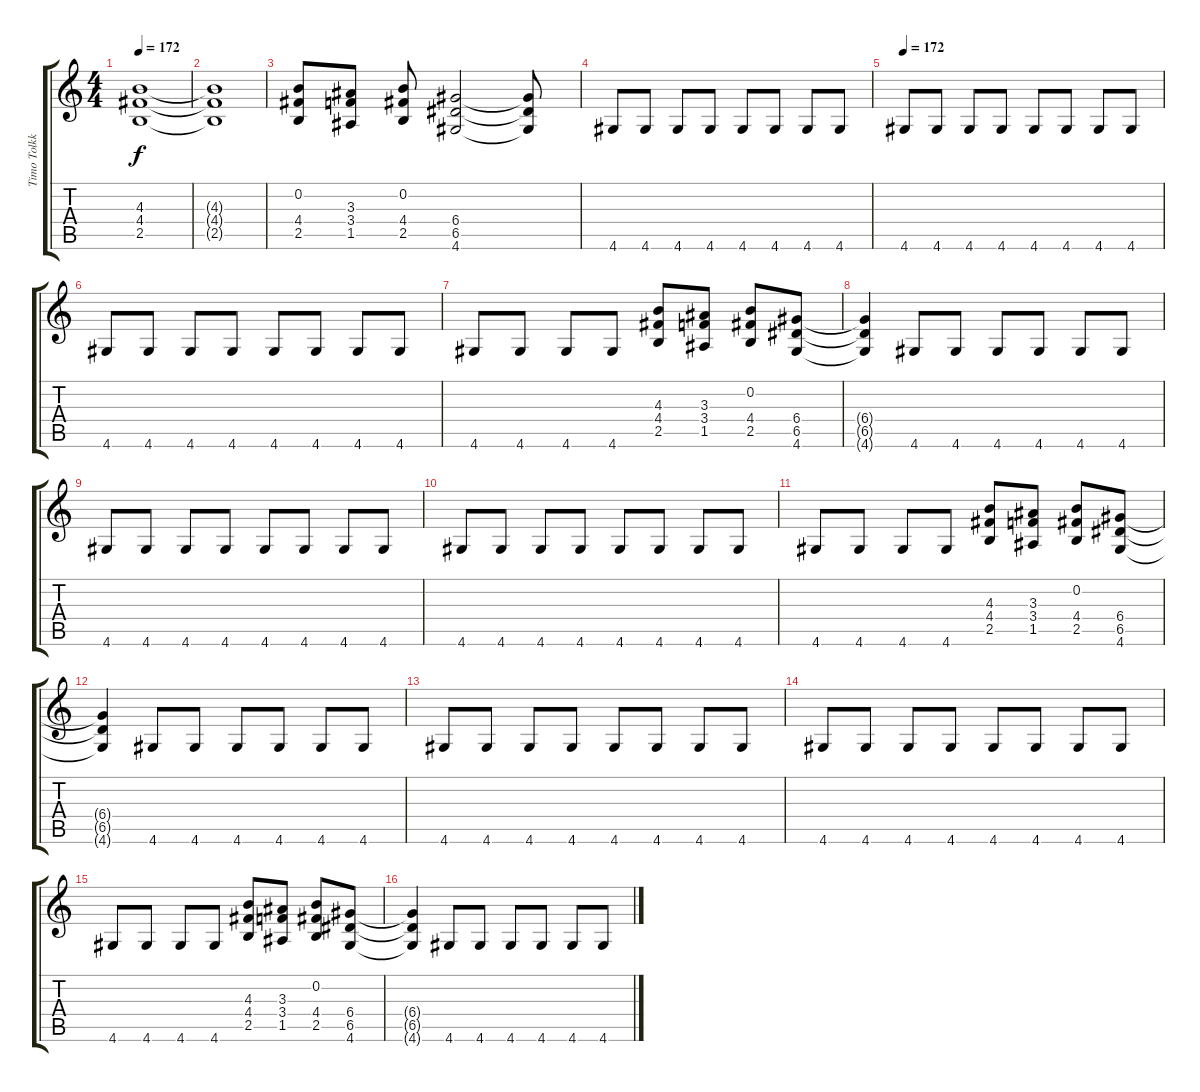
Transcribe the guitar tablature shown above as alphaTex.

\track ("Timo Tolkki" "Timo Tolkk") {instrument distortionguitar}
\staff {score tabs}
\tuning (E4 B3 G3 D3 A2 E2) {hide}
\ts (4 4)
\tempo 172
\clef g2
\ks c
(4.3 4.4 2.5).1{dy f} |
(4.3{t} 4.4{t} 2.5{t}).1 |
(0.2 4.4 2.5).8 (3.3 3.4 1.5).8 (0.2 4.4 2.5).8 (6.4 6.5 4.6).2 (6.4{t} 6.5{t} 4.6{t}).8 |
4.6.8 4.6.8 4.6.8 4.6.8 4.6.8 4.6.8 4.6.8 4.6.8 |
\tempo 172
4.6.8 4.6.8 4.6.8 4.6.8 4.6.8 4.6.8 4.6.8 4.6.8 |
4.6.8 4.6.8 4.6.8 4.6.8 4.6.8 4.6.8 4.6.8 4.6.8 |
4.6.8 4.6.8 4.6.8 4.6.8 (4.3 4.4 2.5).8 (3.3 3.4 1.5).8 (0.2 4.4 2.5).8 (6.4 6.5 4.6).8 |
(6.4{t} 6.5{t} 4.6{t}).4 4.6.8 4.6.8 4.6.8 4.6.8 4.6.8 4.6.8 |
4.6.8 4.6.8 4.6.8 4.6.8 4.6.8 4.6.8 4.6.8 4.6.8 |
4.6.8 4.6.8 4.6.8 4.6.8 4.6.8 4.6.8 4.6.8 4.6.8 |
4.6.8 4.6.8 4.6.8 4.6.8 (4.3 4.4 2.5).8 (3.3 3.4 1.5).8 (0.2 4.4 2.5).8 (6.4 6.5 4.6).8 |
(6.4{t} 6.5{t} 4.6{t}).4 4.6.8 4.6.8 4.6.8 4.6.8 4.6.8 4.6.8 |
4.6.8 4.6.8 4.6.8 4.6.8 4.6.8 4.6.8 4.6.8 4.6.8 |
4.6.8 4.6.8 4.6.8 4.6.8 4.6.8 4.6.8 4.6.8 4.6.8 |
4.6.8 4.6.8 4.6.8 4.6.8 (4.3 4.4 2.5).8 (3.3 3.4 1.5).8 (0.2 4.4 2.5).8 (6.4 6.5 4.6).8 |
(6.4{t} 6.5{t} 4.6{t}).4 4.6.8 4.6.8 4.6.8 4.6.8 4.6.8 4.6.8
